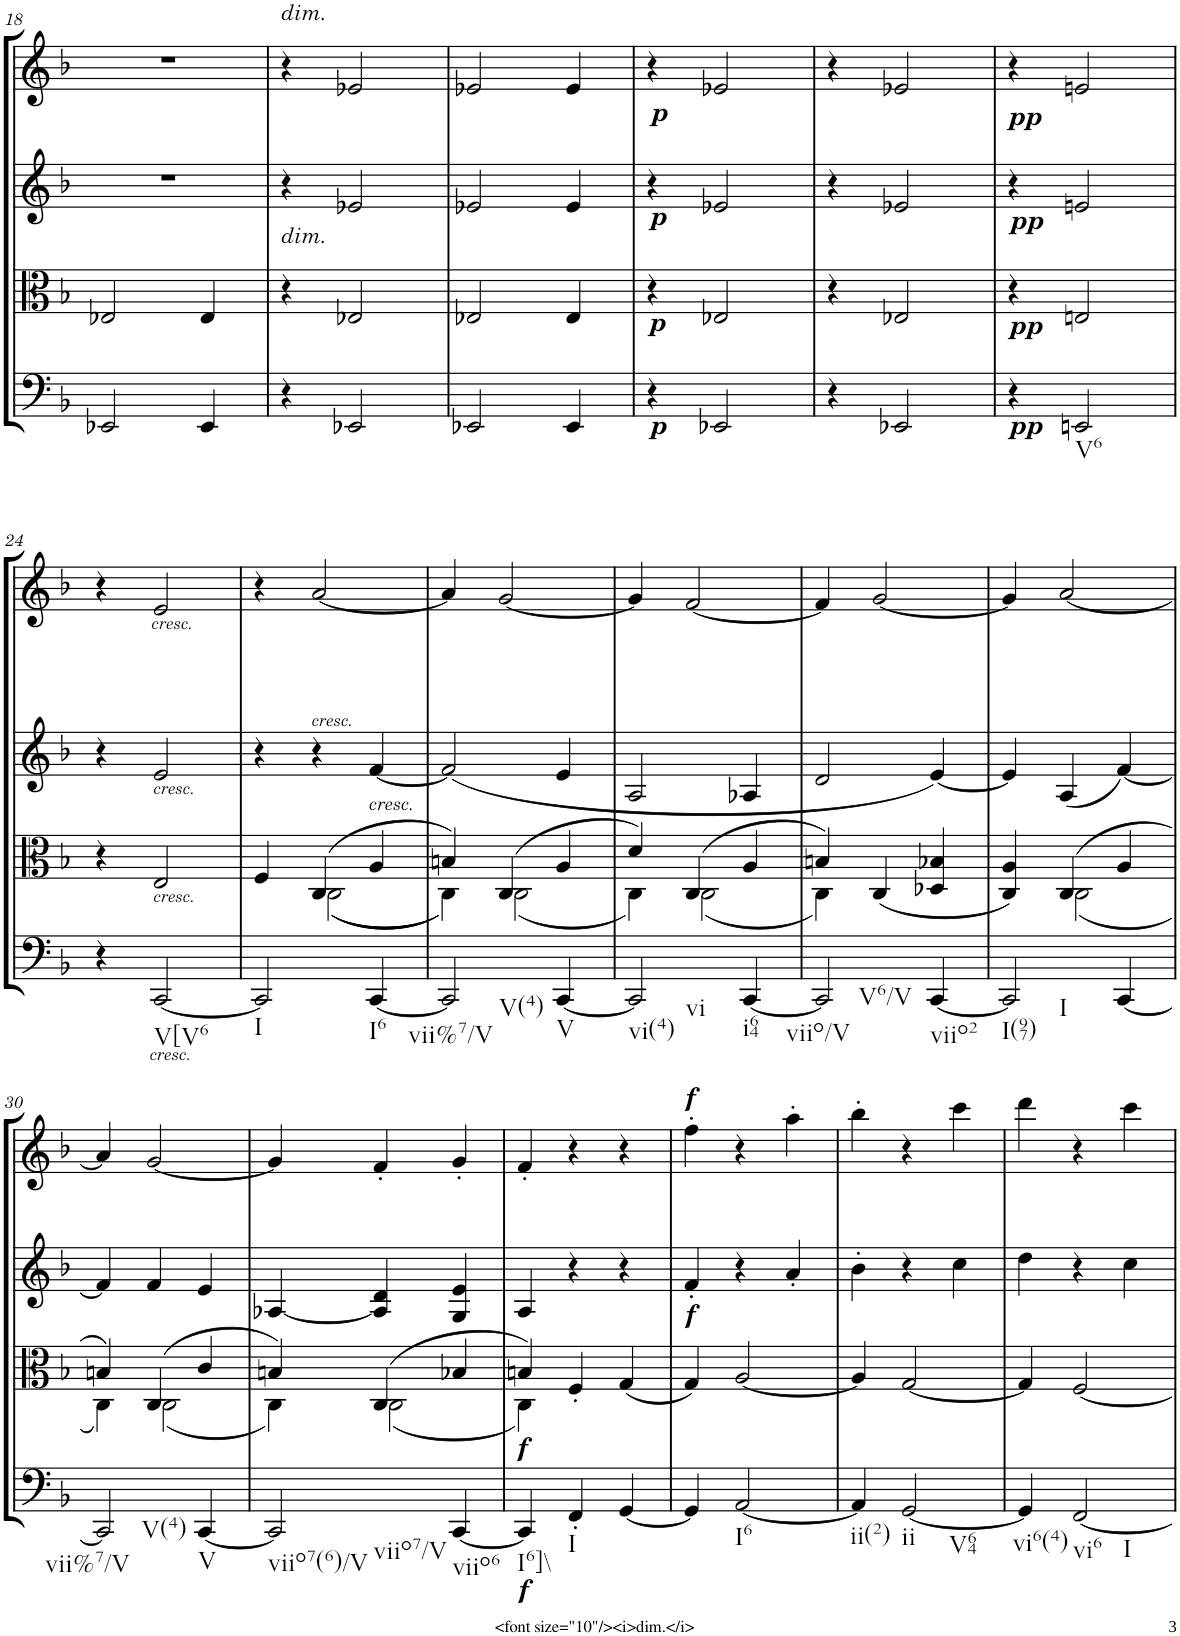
**kern	**kern	**kern	**kern
*part4	*part3	*part2	*part1
*staff4	*staff3	*staff2	*staff1
*I"Cello	*I"Viola	*I"2nd Violin	*I"1st Violin
*	*I'Vla	*I'Vln	*I'Vln
!!LO:PB:g=z
*clefF4	*clefC3	*clefG2	*clefG2
*k[b-]	*k[b-]	*k[b-]	*k[b-]
*F:	*F:	*F:	*F:
*M3/4	*M3/4	*M3/4	*M3/4
=18	=18	=18	=18
2EE-X/	2E-X/	2.r	2.r
4EE-/	4E-/	.	.
=19	=19	=19	=19
!	!	!	!LO:TX:a:i:t=dim.
!	!LO:TX:a:i:t=dim.	!	!
4r	4r	4r	4r
2EE-X/	2E-X/	2e-X/	2e-X/
=20	=20	=20	=20
2EE-X/	2E-X/	2e-X/	2e-X/
4EE-/	4E-/	4e-/	4e-/
=21	=21	=21	=21
!	!	!LO:TX:a:Bi:t=p	!
!	!LO:TX:a:Bi:t=p	!	!
!LO:TX:a:Bi:t=p	!	!	!
!LO:TX:b:Bi:t=p	!	!	!
4r	4r	4r	4r
2EE-X/	2E-X/	2e-X/	2e-X/
=22	=22	=22	=22
4r	4r	4r	4r
2EE-X/	2E-X/	2e-X/	2e-X/
=23	=23	=23	=23
!	!	!LO:TX:a:Bi:t=pp	!
!	!LO:TX:a:Bi:t=pp	!	!
!LO:TX:a:Bi:t=pp	!	!	!
!LO:TX:b:Bi:t=pp	!	!	!
4r	4r	4r	4r
!LO:TX:b:t=V6	!	!	!
2EEn/	2En/	2en/	2en/
!!LO:LB:g=z
=24	=24	=24	=24
4r	4r	4r	4r
!	!	!	!LO:TX:b:i:t=cresc.
!	!	!LO:TX:b:i:t=cresc.	!
!	!LO:TX:b:i:t=cresc.	!	!
!LO:TX:b:i:t=cresc.	!	!	!
!LO:TX:b:t=V[V6	!	!	!
[2CC/	2E/	2e/	2e/
=25	=25	=25	=25
*	*^	*	*
!LO:TX:b:t=I	!	!	!	!
2CC/]	4F/	4ryy	4r	4r
!	!	!	!	!LO:TX:b:i:t=cresc.
.	(4C/	((2C\	4r	[2a/
!	!	!	!LO:TX:b:i:t=cresc.	!
!LO:TX:b:t=I6	!	!	!	!
[4CC/	4A/	.	[4f/	.
=26	=26	=26	=26	=26
!LO:TX:b:t=vii%7/V	!	!	!	!
!LO:TX:b:t=V(4)	!	!	!	!
2CC/]	4Bn/)	4C\))	(2f/]	4a/]
.	(4C/	(2C\	.	[2g/
!LO:TX:b:t=V	!	!	!	!
[4CC/	4A/	.	4e/	.
=27	=27	=27	=27	=27
!LO:TX:b:t=vi(4)	!	!	!	!
!LO:TX:b:t=vi	!	!	!	!
2CC/]	4d/)	4C\)	2A/	4g/]
.	(4C/	(2C\	.	[2f/
!LO:TX:b:t=i64	!	!	!	!
[4CC/	4A/	.	4A-X/	.
=28	=28	=28	=28	=28
!LO:TX:b:t=viio/V	!	!	!	!
!LO:TX:b:t=V6/V	!	!	!	!
2CC/]	4Bn/)	4C\)	2d/	4f/]
.	(4C/	2ryy	.	[2g/
!LO:TX:b:t=viio2	!	!	!	!
[4CC/	4D-X/ 4B-X/	.	[4e/)	.
=29	=29	=29	=29	=29
!LO:TX:b:t=I(97)	!	!	!	!
!LO:TX:b:t=I	!	!	!	!
2CC/]	4C/ 4A/)	4ryy	4e/]	4g/]
.	(4C/	(2C\	(4A/	[2a/
[4CC/	4A/	.	[4f/)	.
!!LO:LB:g=z
=30	=30	=30	=30	=30
!LO:TX:b:t=vii%7/V	!	!	!	!
!LO:TX:b:t=V(4)	!	!	!	!
2CC/]	4Bn/)	4C\)	4f/]	4a/]
.	(4C/	(2C\	4f/	[2g/
!LO:TX:b:t=V	!	!	!	!
[4CC/	4c/	.	4e/	.
=31	=31	=31	=31	=31
!LO:TX:b:t=viio7(6)/V	!	!	!	!
!LO:TX:b:t=viio7/V	!	!	!	!
2CC/]	4Bn/)	4C\)	[4A-X/	4g/]
.	(4C/	(2C\	4A-/] 4d/	4f'/
!LO:TX:b:t=viio6	!	!	!	!
[4CC/	4B-X/	.	4G/ 4e/	4g'/
=32	=32	=32	=32	=32
!LO:TX:a:Bi:t=f	!	!	!	!
!LO:TX:b:Bi:t=f	!	!	!	!
!LO:TX:b:t=I6]\\	!	!	!	!
4CC/]	4Bn/)	4C\)	4A/	4f'/
!LO:TX:b:t=I	!	!	!	!
4FF'/	4F'/	2ryy	4r	4r
[4GG/	(4G/	.	4r	4r
*	*v	*v	*	*
=33	=33	=33	=33
!	!	!	!LO:TX:a:Bi:t=f
!	!LO:TX:a:Bi:t=f	!	!
4GG/]	4G/)	4f'/	4ff'\
!LO:TX:b:t=I6	!	!	!
[2AA/	[2A/	4r	4r
.	.	4a'/	4aa'\
=34	=34	=34	=34
!LO:TX:b:t=ii(2)	!	!	!
4AA/]	4A/]	4b-'\	4bb-'\
!LO:TX:b:t=ii	!	!	!
!LO:TX:b:t=V64	!	!	!
[2GG/	[2G/	4r	4r
.	.	4cc\	4ccc\
=35	=35	=35	=35
!LO:TX:b:t=vi6(4)	!	!	!
4GG/]	4G/]	4dd\	4ddd\
!LO:TX:b:t=vi6	!	!	!
!LO:TX:b:t=I	!	!	!
[2FF/	[2F/	4r	4r
.	.	4cc\	4ccc\
=	=	=	=
*-	*-	*-	*-
